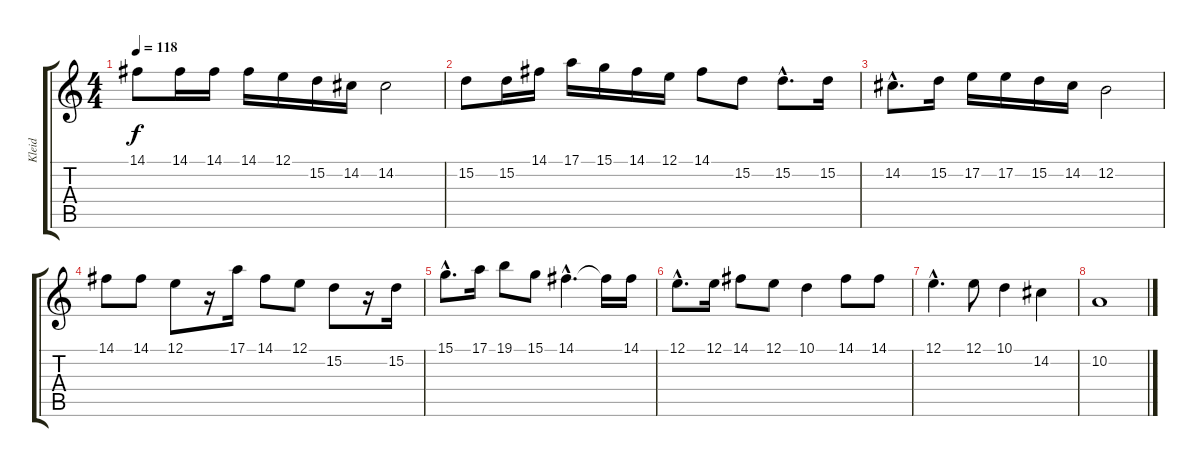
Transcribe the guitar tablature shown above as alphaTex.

\track ("Kleid" "Kleid") {instrument oboe}
\staff {score tabs}
\tuning (E4 B3 G3 D3 A2 E2) {hide}
\ts (4 4)
\tempo 118
\clef g2
\ks c
14.1.8{dy f} 14.1.16 14.1.16 14.1.16 12.1.16 15.2.16 14.2.16 14.2.2 |
15.2.8 15.2.16 14.1.16 17.1.16 15.1.16 14.1.16 12.1.16 14.1.8 15.2.8 15.2{hac}.8{d} 15.2.16 |
14.2{hac}.8{d} 15.2.16 17.2.16 17.2.16 15.2.16 14.2.16 12.2.2 |
14.1.8 14.1.8 12.1.8 r.16 17.1.16 14.1.8 12.1.8 15.2.8 r.16 15.2.16 |
15.1{hac}.8{d} 17.1.16 19.1.8 15.1.8 14.1{hac}.4{d} 14.1{t}.16 14.1.16 |
12.1{hac}.8{d} 12.1.16 14.1.8 12.1.8 10.1.4 14.1.8 14.1.8 |
12.1{hac}.4{d} 12.1.8 10.1.4 14.2.4 |
10.2.1{volume 4}
